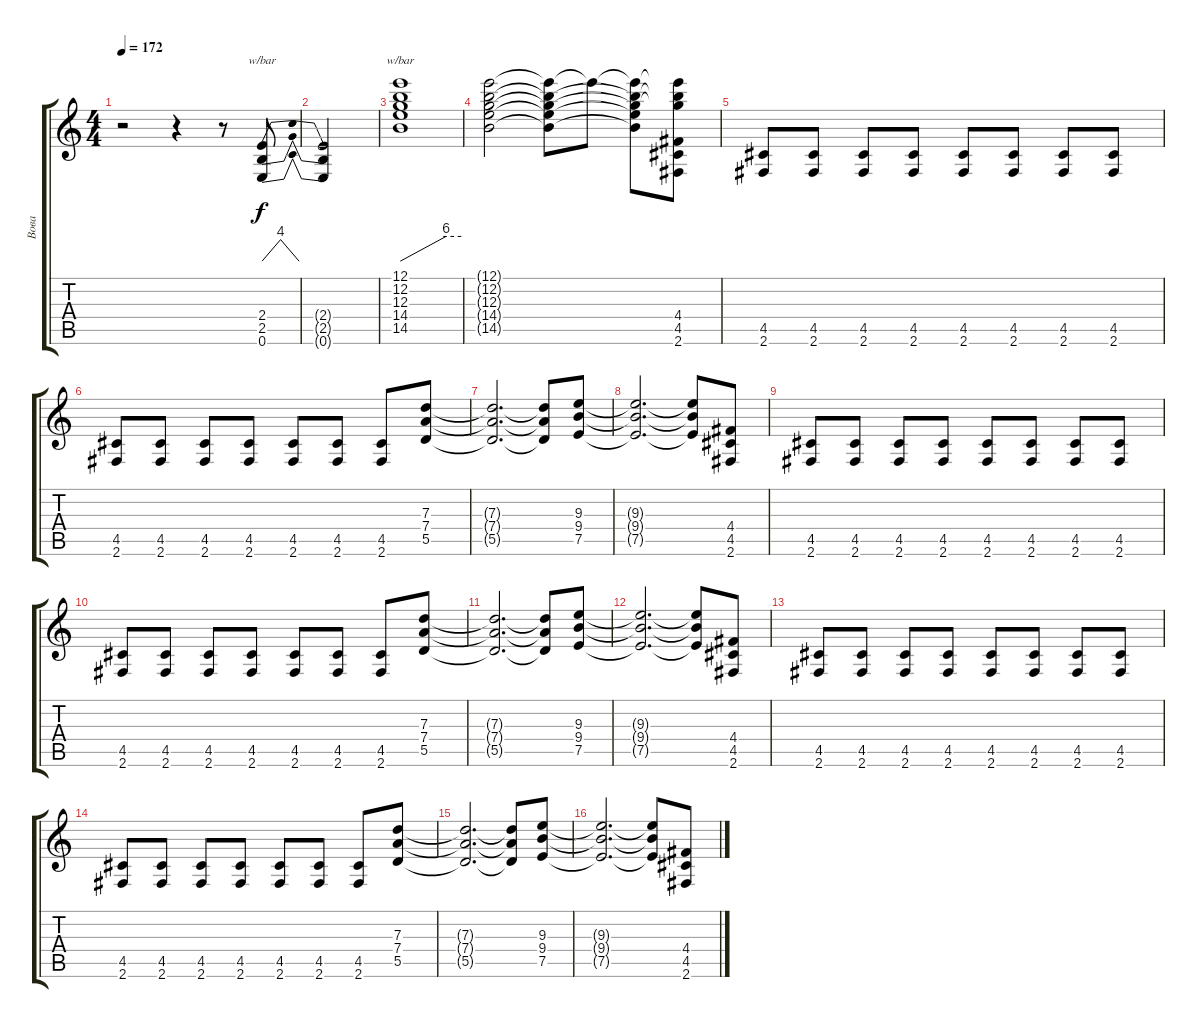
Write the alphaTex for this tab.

\track ("Вова" "Вова") {instrument distortionguitar}
\staff {score tabs}
\tuning (E4 B3 G3 D3 A2 E2) {hide}
\ts (4 4)
\tempo 172
\clef g2
\ks c
r.2{dy f} r.4 r.8 (2.4 2.5 0.6).8{tbe (dip default 0 0 30 16 60 0)} |
(2.4{t} 2.5{t} 0.6{t}).2 |
(12.1 12.2 12.3 14.4 14.5).1{tbe (custom default 0 0 45 24 60 24)} |
(12.1{t} 12.2{t} 12.3{t} 14.4{t} 14.5{t}).2 (12.1{t} 12.2{t} 12.3{t} 14.4{t} 14.5{t}).8 12.1{t}.8 (12.1{t} 12.2{t} 12.3{t} 14.4{t} 14.5{t}).8 (12.1{t} 12.2{t} 12.3{t} 4.4 4.5 2.6).8 |
(4.5 2.6).8 (4.5 2.6).8 (4.5 2.6).8 (4.5 2.6).8 (4.5 2.6).8 (4.5 2.6).8 (4.5 2.6).8 (4.5 2.6).8 |
(4.5 2.6).8 (4.5 2.6).8 (4.5 2.6).8 (4.5 2.6).8 (4.5 2.6).8 (4.5 2.6).8 (4.5 2.6).8 (7.3 7.4 5.5).8 |
(7.3{t} 7.4{t} 5.5{t}).2{d} (7.3{t} 7.4{t} 5.5{t}).8 (9.3 9.4 7.5).8 |
(9.3{t} 9.4{t} 7.5{t}).2{d} (9.3{t} 9.4{t} 7.5{t}).8 (4.4 4.5 2.6).8 |
(4.5 2.6).8 (4.5 2.6).8 (4.5 2.6).8 (4.5 2.6).8 (4.5 2.6).8 (4.5 2.6).8 (4.5 2.6).8 (4.5 2.6).8 |
(4.5 2.6).8 (4.5 2.6).8 (4.5 2.6).8 (4.5 2.6).8 (4.5 2.6).8 (4.5 2.6).8 (4.5 2.6).8 (7.3 7.4 5.5).8 |
(7.3{t} 7.4{t} 5.5{t}).2{d} (7.3{t} 7.4{t} 5.5{t}).8 (9.3 9.4 7.5).8 |
(9.3{t} 9.4{t} 7.5{t}).2{d} (9.3{t} 9.4{t} 7.5{t}).8 (4.4 4.5 2.6).8 |
(4.5 2.6).8 (4.5 2.6).8 (4.5 2.6).8 (4.5 2.6).8 (4.5 2.6).8 (4.5 2.6).8 (4.5 2.6).8 (4.5 2.6).8 |
(4.5 2.6).8 (4.5 2.6).8 (4.5 2.6).8 (4.5 2.6).8 (4.5 2.6).8 (4.5 2.6).8 (4.5 2.6).8 (7.3 7.4 5.5).8 |
(7.3{t} 7.4{t} 5.5{t}).2{d} (7.3{t} 7.4{t} 5.5{t}).8 (9.3 9.4 7.5).8 |
(9.3{t} 9.4{t} 7.5{t}).2{d} (9.3{t} 9.4{t} 7.5{t}).8 (4.4 4.5 2.6).8
